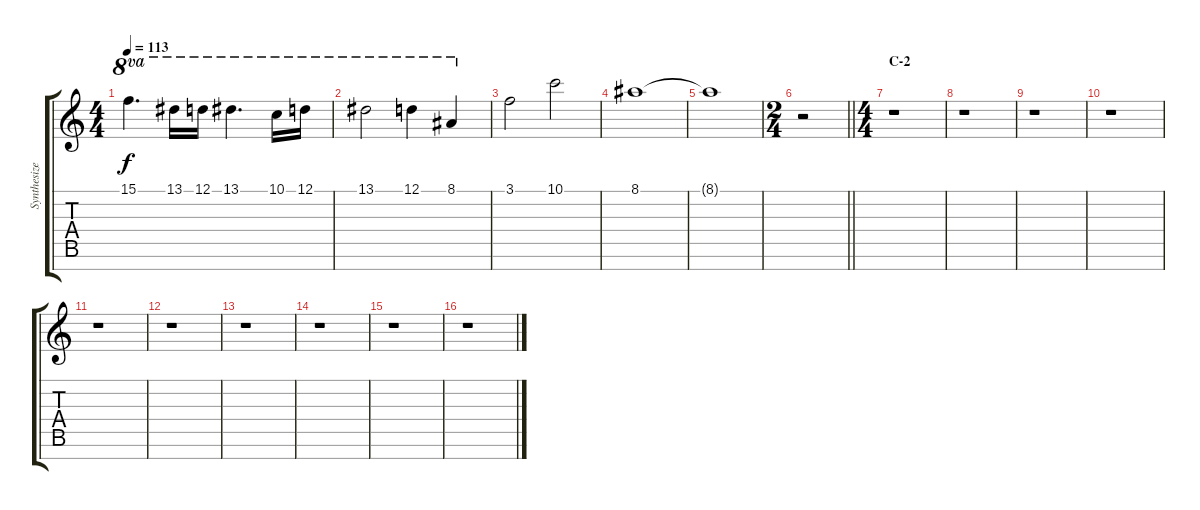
\track ("Synthesizer II" "Synthesize") {instrument fx5brightness}
\staff {score tabs}
\tuning (D5 A4 F4 C4 G3 D3 A2) {hide}
\ts (4 4)
\tempo 113
\clef g2
\ks c
15.1.4{d ot 8va dy f} 13.1.16{ot 8va} 12.1.16{ot 8va} 13.1.4{d ot 8va} 10.1.16{ot 8va} 12.1.16{ot 8va} |
13.1.2{ot 8va} 12.1.4{ot 8va} 8.1.4{ot 8va} |
3.1.2 10.1.2 |
8.1.1 |
8.1{t}.1 |
\ts (2 4)
\barLineRight lightlight
r.2 |
\ts (4 4)
\section ("" "C-2")
r.1 |
r.1 |
r.1 |
r.1 |
r.1 |
r.1 |
r.1 |
r.1 |
r.1 |
r.1
